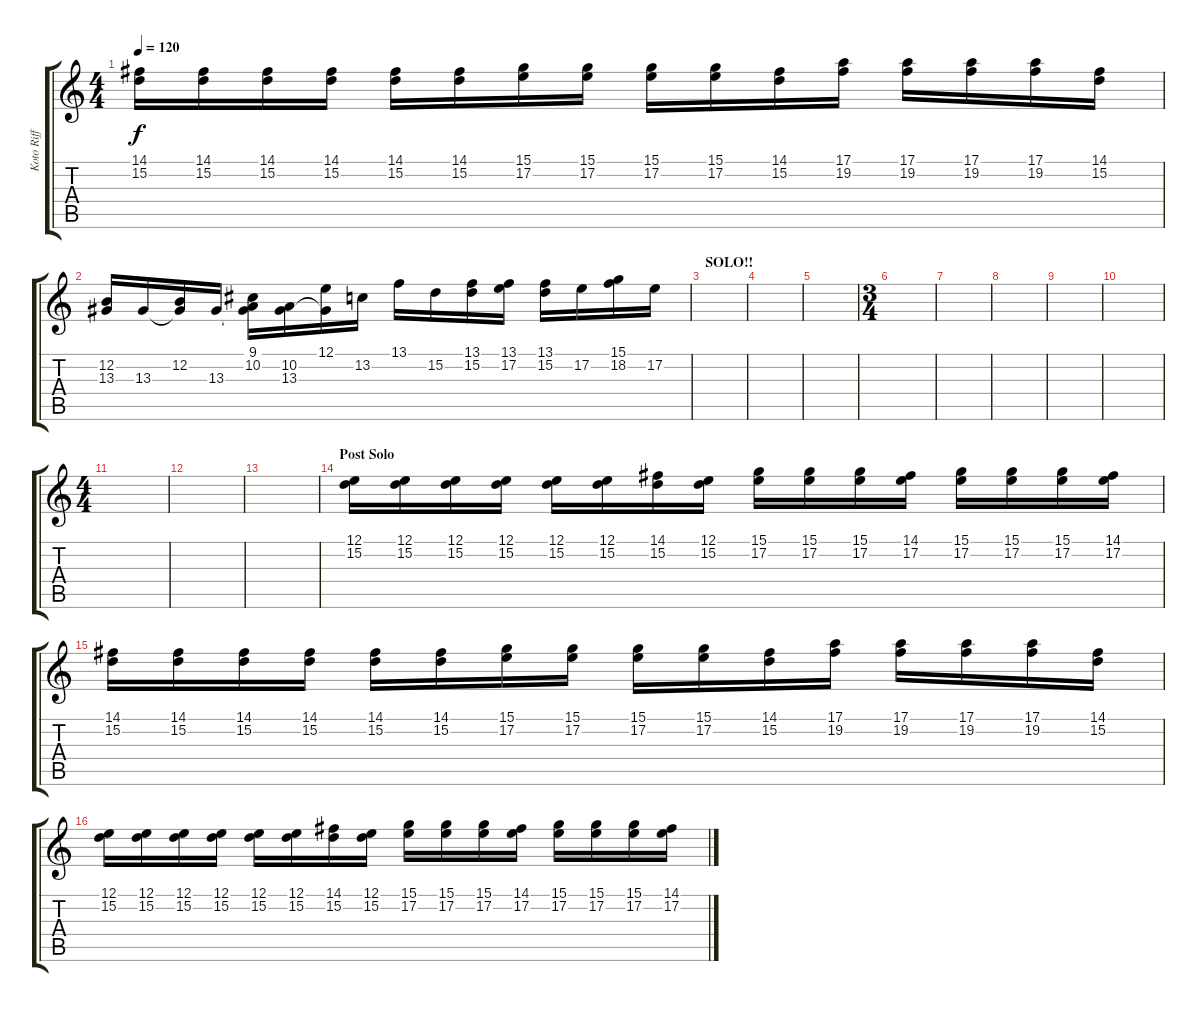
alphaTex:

\track ("Koto Riff" "Koto Riff") {instrument koto}
\staff {score tabs}
\tuning (E4 B3 G3 D3 A2 E2) {hide}
\ts (4 4)
\tempo 120
\clef g2
\ks c
(14.1 15.2).16{dy f} (14.1 15.2).16 (14.1 15.2).16 (14.1 15.2).16 (14.1 15.2).16 (14.1 15.2).16 (15.1 17.2).16 (15.1 17.2).16 (15.1 17.2).16 (15.1 17.2).16 (14.1 15.2).16 (17.1 19.2).16 (17.1 19.2).16 (17.1 19.2).16 (17.1 19.2).16 (14.1 15.2).16 |
(12.2 13.3).16 13.3.16 (12.2 13.3{t}).16 13.3.16 (9.1 10.2 13.3{t}).16 (10.2 13.3).16 (12.1 13.3{t}).16 13.2.16 13.1.16 15.2.16 (13.1 15.2).16 (13.1 17.2).16 (13.1 15.2).16 17.2.16 (15.1 18.2).16 17.2.16 |
\section ("" "SOLO!!")
|
|
|
\ts (3 4)
|
|
|
|
|
\ts (4 4)
|
|
|
\section ("" "Post Solo")
(12.1 15.2).16 (12.1 15.2).16 (12.1 15.2).16 (12.1 15.2).16 (12.1 15.2).16 (12.1 15.2).16 (14.1 15.2).16 (12.1 15.2).16 (15.1 17.2).16 (15.1 17.2).16 (15.1 17.2).16 (14.1 17.2).16 (15.1 17.2).16 (15.1 17.2).16 (15.1 17.2).16 (14.1 17.2).16 |
(14.1 15.2).16 (14.1 15.2).16 (14.1 15.2).16 (14.1 15.2).16 (14.1 15.2).16 (14.1 15.2).16 (15.1 17.2).16 (15.1 17.2).16 (15.1 17.2).16 (15.1 17.2).16 (14.1 15.2).16 (17.1 19.2).16 (17.1 19.2).16 (17.1 19.2).16 (17.1 19.2).16 (14.1 15.2).16 |
(12.1 15.2).16 (12.1 15.2).16 (12.1 15.2).16 (12.1 15.2).16 (12.1 15.2).16 (12.1 15.2).16 (14.1 15.2).16 (12.1 15.2).16 (15.1 17.2).16 (15.1 17.2).16 (15.1 17.2).16 (14.1 17.2).16 (15.1 17.2).16 (15.1 17.2).16 (15.1 17.2).16 (14.1 17.2).16
